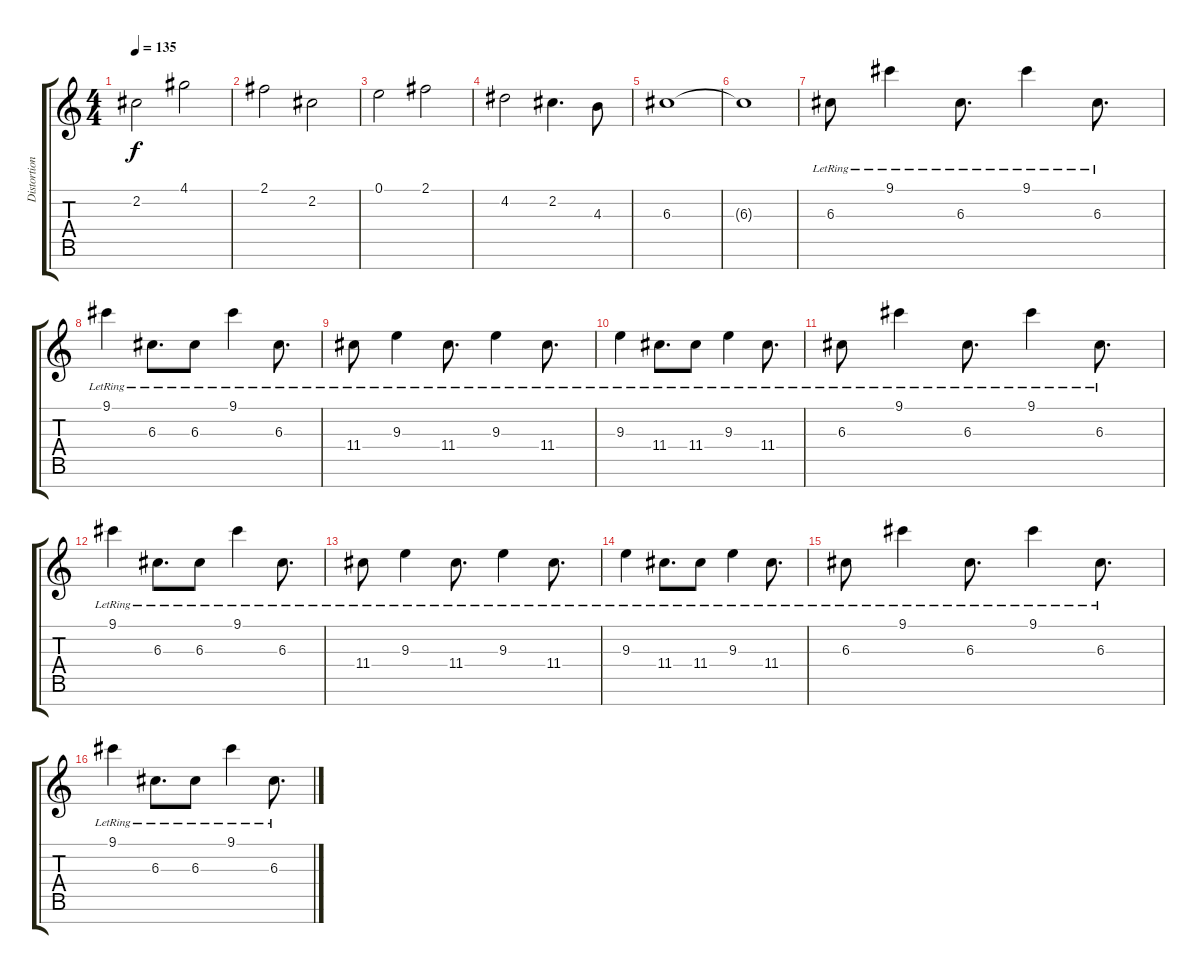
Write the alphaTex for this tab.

\track ("Distortion Guitar 1" "Distortion") {instrument distortionguitar}
\staff {score tabs}
\tuning (E4 B3 G3 D3 A2 E2 B1) {hide}
\ts (4 4)
\tempo 135
\clef g2
\ks c
2.2.2{dy f} 4.1.2 |
2.1.2 2.2.2 |
0.1.2 2.1.2 |
4.2.2 2.2.4{d} 4.3.8 |
6.3.1 |
6.3{t}.1 |
6.3{lr}.8{volume 11} 9.1{lr}.4 6.3{lr}.8{d} 9.1{lr}.4 6.3{lr}.8{d} |
9.1{lr}.4 6.3{lr}.8{d} 6.3{lr}.8 9.1{lr}.4 6.3{lr}.8{d} |
11.4{lr}.8 9.3{lr}.4 11.4{lr}.8{d} 9.3{lr}.4 11.4{lr}.8{d} |
9.3{lr}.4 11.4{lr}.8{d} 11.4{lr}.8 9.3{lr}.4 11.4{lr}.8{d} |
6.3{lr}.8{volume 8} 9.1{lr}.4 6.3{lr}.8{d} 9.1{lr}.4 6.3{lr}.8{d} |
9.1{lr}.4 6.3{lr}.8{d} 6.3{lr}.8 9.1{lr}.4 6.3{lr}.8{d} |
11.4{lr}.8 9.3{lr}.4 11.4{lr}.8{d} 9.3{lr}.4 11.4{lr}.8{d} |
9.3{lr}.4 11.4{lr}.8{d} 11.4{lr}.8 9.3{lr}.4 11.4{lr}.8{d} |
6.3{lr}.8{volume 5} 9.1{lr}.4 6.3{lr}.8{d} 9.1{lr}.4 6.3{lr}.8{d} |
9.1{lr}.4 6.3{lr}.8{d} 6.3{lr}.8 9.1{lr}.4 6.3{lr}.8{d}
